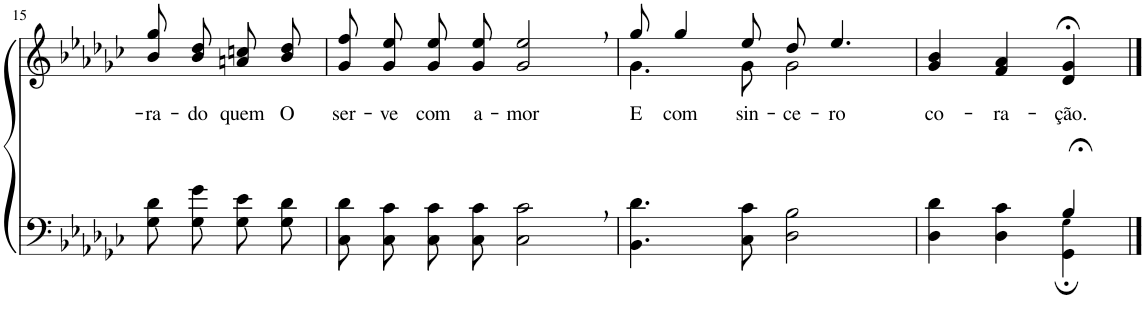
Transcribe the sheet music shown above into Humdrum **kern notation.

**kern	**kern	**text
*part2	*part1	*part1
*staff2	*staff1	*staff1
*I"Parte III e IV	*I"Parte I e II	*
!!LO:PB:g=z
*clefF4	*clefG2	*
*Trd2c3	*Trd2c3	*
*k[b-e-a-d-g-c-]	*k[b-e-a-d-g-c-]	*
*M4/4	*M4/4	*
=15	=15	=15
!	!	!LO:LY:b
8G-\ 8d-\L	8b-\ 8gg-\L	-ra-
!	!	!LO:LY:b
8G-\ 8g-\J	8b-\ 8dd-\J	-do
!	!	!LO:LY:b
8G-\ 8e-\L	8an\ 8ccn\L	quem
!	!	!LO:LY:b
8G-\ 8d-\J	8b-\ 8dd-\J	O
=16	=16	=16
!	!	!LO:LY:b
8C-\ 8d-\L	8g-\ 8ff\L	ser-
!	!	!LO:LY:b
8C-\ 8c-\J	8g-\ 8ee-\J	-ve
!	!	!LO:LY:b
8C-\ 8c-\L	8g-\ 8ee-\L	com
!	!	!LO:LY:b
8C-\ 8c-\J	8g-\ 8ee-\J	a-
!	!	!LO:LY:b
2C-\, 2c-\,	2g-/, 2ee-/,	-mor
=17	=17	=17
*	*^	*
!	!	!	!LO:LY:b
4.BB-\ 4.d-\	8gg-/	4.g-\	E
!	!	!	!LO:LY:b
.	4gg-/	.	com
!	!	!	!LO:LY:b
8C-\ 8c-\	8ee-/	8g-\	sin-
!	!	!	!LO:LY:b
2D-\ 2B-\	8dd-/	2g-\	-ce-
!	!	!	!LO:LY:b
.	4.ee-/	.	-ro
*	*v	*v	*
=18	=18	=18
*^	*	*
!	!	!	!LO:LY:b
2ryy	4D-\ 4d-\	4g-/ 4b-/	co-
!	!	!	!LO:LY:b
.	4D-\ 4c-\	4f/ 4a-/	-ra-
!	!	!	!LO:LY:b
4B-;</	4GG-\; 4G-!\;	4d-/;< 4g-/;<	-ção.
*v	*v	*	*
==	==	==
*-	*-	*-
